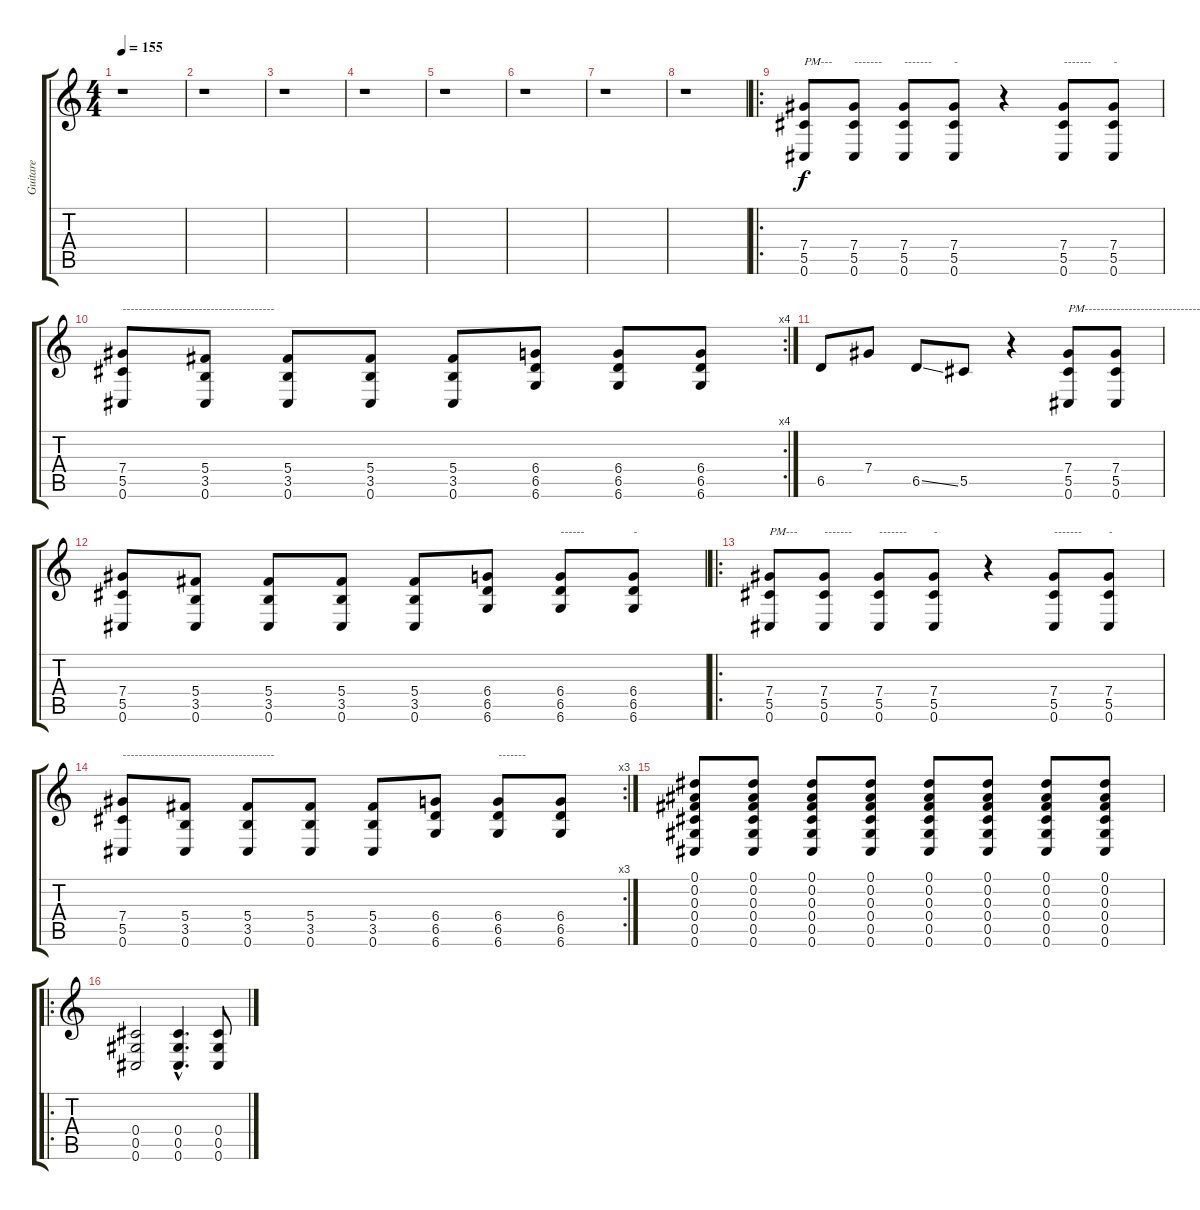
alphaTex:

\track ("Guitare" "Guitare") {instrument distortionguitar}
\staff {score tabs}
\tuning (Eb4 Bb3 Gb3 Db3 Ab2 Db2) {hide}
\ts (4 4)
\tempo 155
\clef g2
\ks c
r.1{dy f instrument distortionguitar} |
r.1 |
r.1 |
r.1 |
r.1 |
r.1 |
r.1 |
r.1 |
\ro
(7.4 5.5 0.6).8{txt "PM---"} (7.4 5.5 0.6).8{txt "-------"} (7.4 5.5 0.6).8{txt "-------"} (7.4 5.5 0.6).8{txt "-"} r.4 (7.4 5.5 0.6).8{txt "-------"} (7.4 5.5 0.6).8{txt "-"} |
\rc 4
(7.4 5.5 0.6).8{txt "--------------------------------------"} (5.4 3.5 0.6).8 (5.4 3.5 0.6).8 (5.4 3.5 0.6).8 (5.4 3.5 0.6).8 (6.4 6.5 6.6).8 (6.4 6.5 6.6).8 (6.4 6.5 6.6).8 |
6.5.8 7.4.8 6.5{ss}.8 5.5.8 r.4 (7.4 5.5 0.6).8{txt "PM------------------------------------------------"} (7.4 5.5 0.6).8 |
(7.4 5.5 0.6).8 (5.4 3.5 0.6).8 (5.4 3.5 0.6).8 (5.4 3.5 0.6).8 (5.4 3.5 0.6).8 (6.4 6.5 6.6).8 (6.4 6.5 6.6).8{txt "------"} (6.4 6.5 6.6).8{txt "-"} |
\ro
(7.4 5.5 0.6).8{txt "PM---"} (7.4 5.5 0.6).8{txt "-------"} (7.4 5.5 0.6).8{txt "-------"} (7.4 5.5 0.6).8{txt "-"} r.4 (7.4 5.5 0.6).8{txt "-------"} (7.4 5.5 0.6).8{txt "-"} |
\rc 3
(7.4 5.5 0.6).8{txt "--------------------------------------"} (5.4 3.5 0.6).8 (5.4 3.5 0.6).8 (5.4 3.5 0.6).8 (5.4 3.5 0.6).8 (6.4 6.5 6.6).8 (6.4 6.5 6.6).8{txt "-------"} (6.4 6.5 6.6).8 |
(0.1 0.2 0.3 0.4 0.5 0.6).8 (0.1 0.2 0.3 0.4 0.5 0.6).8 (0.1 0.2 0.3 0.4 0.5 0.6).8 (0.1 0.2 0.3 0.4 0.5 0.6).8 (0.1 0.2 0.3 0.4 0.5 0.6).8 (0.1 0.2 0.3 0.4 0.5 0.6).8 (0.1 0.2 0.3 0.4 0.5 0.6).8 (0.1 0.2 0.3 0.4 0.5 0.6).8 |
\ro
(0.4 0.5 0.6).2 (0.4{hac} 0.5{hac} 0.6{hac}).4{d} (0.4 0.5 0.6).8
